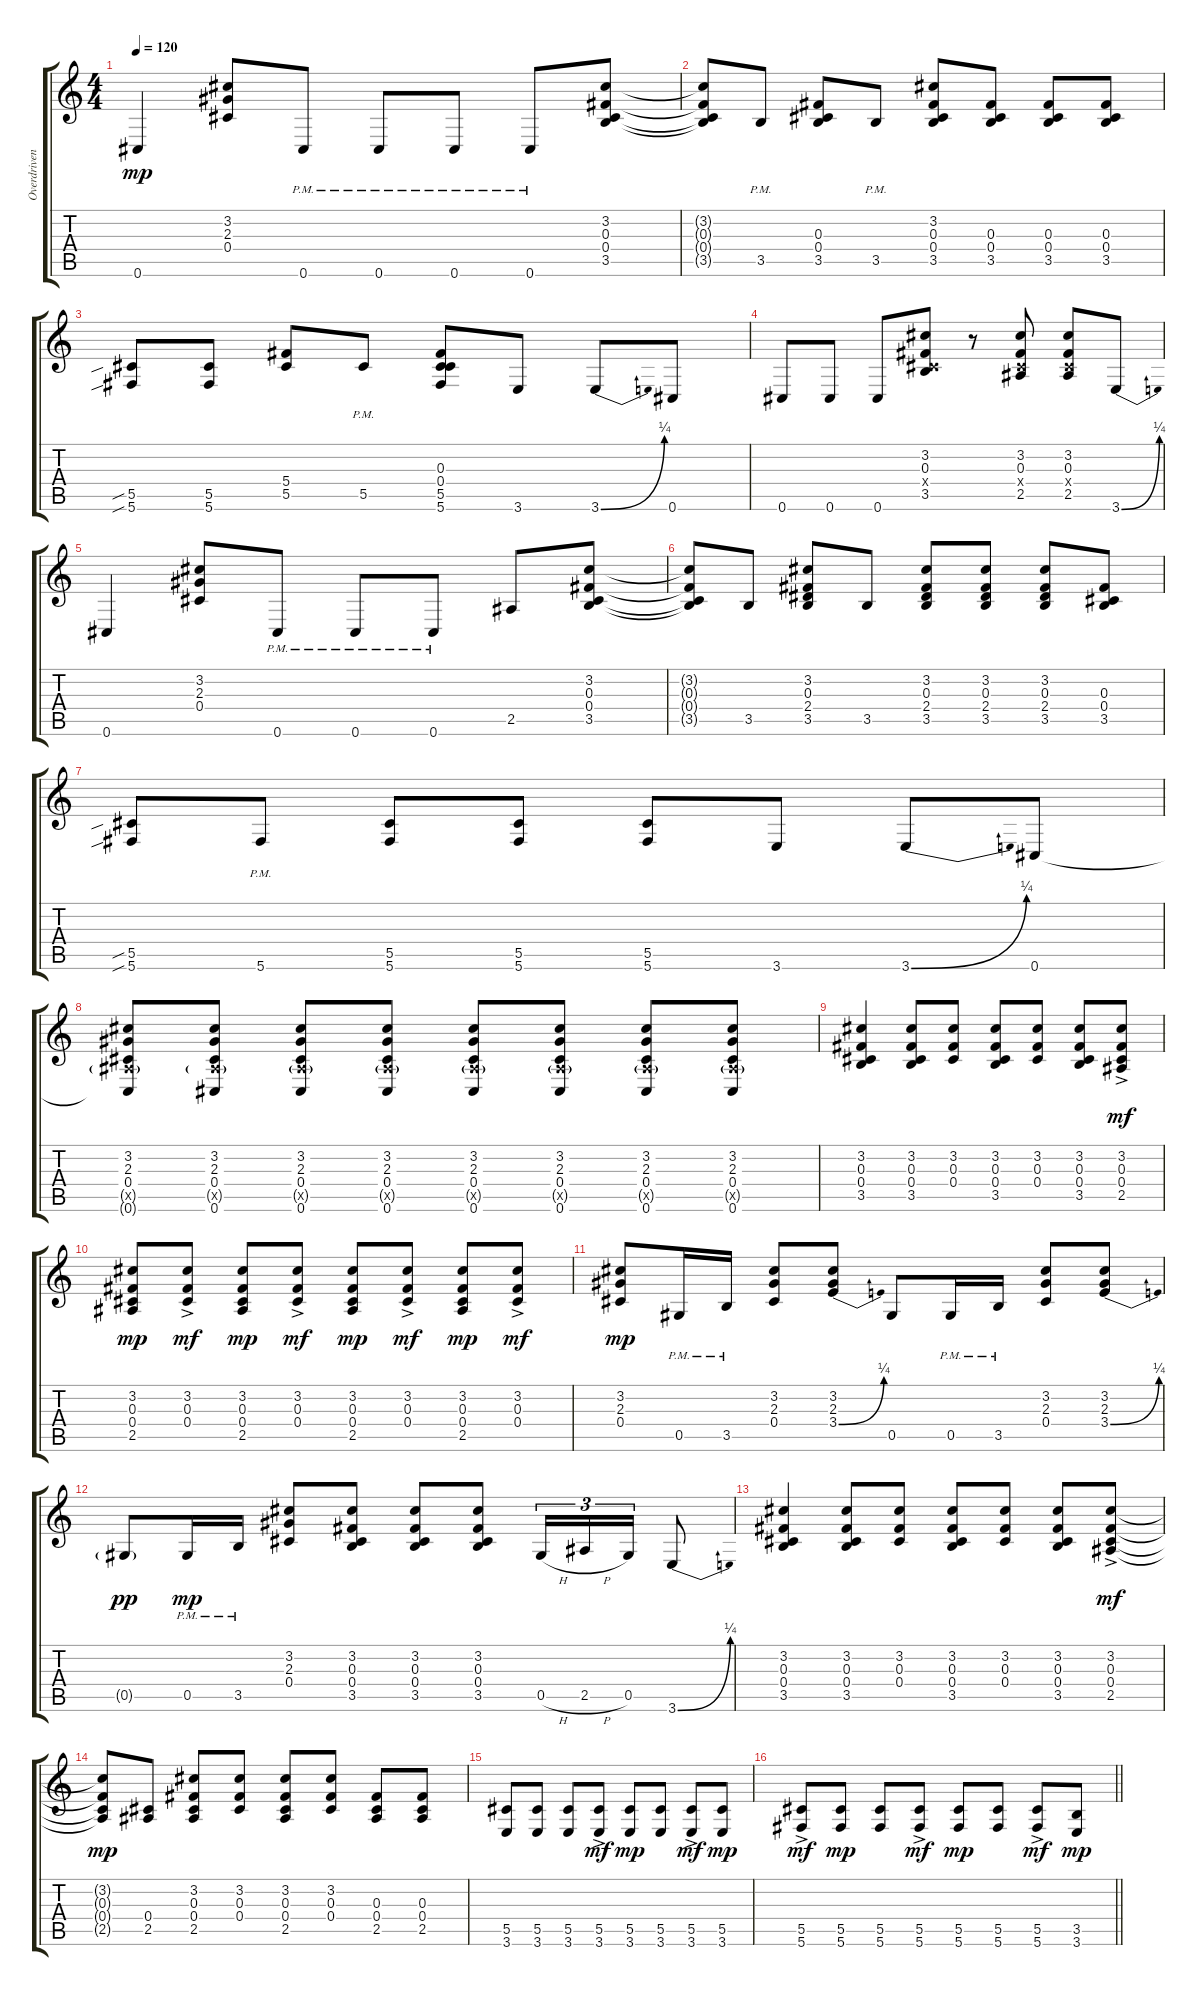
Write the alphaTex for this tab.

\track ("Overdriven - Rhythm - 6th String to Db" "Overdriven") {instrument overdrivenguitar}
\staff {score tabs}
\tuning (Eb4 Bb3 Gb3 Db3 Ab2 Db2) {hide}
\ts (4 4)
\tempo 120
\clef g2
\ks c
0.6.4{dy mp} (3.2 2.3 0.4).8 0.6{pm}.8 0.6{pm}.8 0.6{pm}.8 0.6{pm}.8 (3.2 0.3 0.4 3.5).8 |
(3.2{t} 0.3{t} 0.4{t} 3.5{t}).8 3.5{pm}.8 (0.3 0.4 3.5).8 3.5{pm}.8 (3.2 0.3 0.4 3.5).8 (0.3 0.4 3.5).8 (0.3 0.4 3.5).8 (0.3 0.4 3.5).8 |
(5.5{sib} 5.6{sib}).8 (5.5 5.6).8 (5.4 5.5).8 5.5{pm}.8 (0.3 0.4 5.5 5.6).8 3.6.8 3.6{be (bend 0 0 60 1)}.8 0.6.8 |
0.6.8 0.6.8 0.6.8 (3.2 0.3 0.4{x} 3.5).8 r.8 (3.2 0.3 0.4{x} 2.5).8 (3.2 0.3 0.4{x} 2.5).8 3.6{be (bend 0 0 60 1)}.8 |
0.6.4 (3.2 2.3 0.4).8 0.6{pm}.8 0.6{pm}.8 0.6{pm}.8 2.5.8 (3.2 0.3 0.4 3.5).8 |
(3.2{t} 0.3{t} 0.4{t} 3.5{t}).8 3.5.8 (3.2 0.3 2.4 3.5).8 3.5.8 (3.2 0.3 2.4 3.5).8 (3.2 0.3 2.4 3.5).8 (3.2 0.3 2.4 3.5).8 (0.3 0.4 3.5).8 |
(5.5{sib} 5.6{sib}).8 5.6{pm}.8 (5.5 5.6).8 (5.5 5.6).8 (5.5 5.6).8 3.6.8 3.6{be (bend 0 0 60 1)}.8 0.6.8 |
(3.2 2.3 0.4 2.5{g x} 0.6{t}).8 (3.2 2.3 0.4 2.5{g x} 0.6).8 (3.2 2.3 0.4 2.5{g x} 0.6).8 (3.2 2.3 0.4 2.5{g x} 0.6).8 (3.2 2.3 0.4 2.5{g x} 0.6).8 (3.2 2.3 0.4 2.5{g x} 0.6).8 (3.2 2.3 0.4 2.5{g x} 0.6).8 (3.2 2.3 0.4 2.5{g x} 0.6).8 |
(3.2 0.3 0.4 3.5).4 (3.2 0.3 0.4 3.5).8 (3.2 0.3 0.4).8 (3.2 0.3 0.4 3.5).8 (3.2 0.3 0.4).8 (3.2 0.3 0.4 3.5).8 (3.2{ac} 0.3{ac} 0.4{ac} 2.5{ac}).8{dy mf} |
(3.2 0.3 0.4 2.5).8{dy mp} (3.2{ac} 0.3{ac} 0.4{ac}).8{dy mf} (3.2 0.3 0.4 2.5).8{dy mp} (3.2{ac} 0.3{ac} 0.4{ac}).8{dy mf} (3.2 0.3 0.4 2.5).8{dy mp} (3.2{ac} 0.3{ac} 0.4{ac}).8{dy mf} (3.2 0.3 0.4 2.5).8{dy mp} (3.2{ac} 0.3{ac} 0.4{ac}).8{dy mf} |
(3.2 2.3 0.4).8{dy mp} 0.5{pm}.16 3.5{pm}.16 (3.2 2.3 0.4).8 (3.2 2.3 3.4{be (bend 0 0 60 1)}).8 0.5.8 0.5{pm}.16 3.5{pm}.16 (3.2 2.3 0.4).8 (3.2 2.3 3.4{be (bend 0 0 60 1)}).8 |
0.5{g}.8{dy pp} 0.5{pm}.16{dy mp} 3.5{pm}.16 (3.2 2.3 0.4).8 (3.2 0.3 0.4 3.5).8 (3.2 0.3 0.4 3.5).8 (3.2 0.3 0.4 3.5).8 0.5{h}.16{tu (3 2)} 2.5{h}.16{tu (3 2)} 0.5.16{tu (3 2)} 3.6{be (bend 0 0 60 1)}.8 |
(3.2 0.3 0.4 3.5).4 (3.2 0.3 0.4 3.5).8 (3.2 0.3 0.4).8 (3.2 0.3 0.4 3.5).8 (3.2 0.3 0.4).8 (3.2 0.3 0.4 3.5).8 (3.2{ac} 0.3{ac} 0.4{ac} 2.5{ac}).8{dy mf} |
(3.2{t} 0.3{t} 0.4{t} 2.5{t}).8{dy mp} (0.4 2.5).8 (3.2 0.3 0.4 2.5).8 (3.2 0.3 0.4).8 (3.2 0.3 0.4 2.5).8 (3.2 0.3 0.4).8 (0.3 0.4 2.5).8 (0.3 0.4 2.5).8 |
(5.5 3.6).8 (5.5 3.6).8 (5.5 3.6).8 (5.5{ac} 3.6{ac}).8{dy mf} (5.5 3.6).8{dy mp} (5.5 3.6).8 (5.5{ac} 3.6{ac}).8{dy mf} (5.5 3.6).8{dy mp} |
\barLineRight lightlight
(5.5{ac} 5.6{ac}).8{dy mf} (5.5 5.6).8{dy mp} (5.5 5.6).8 (5.5{ac} 5.6{ac}).8{dy mf} (5.5 5.6).8{dy mp} (5.5 5.6).8 (5.5{ac} 5.6{ac}).8{dy mf} (3.5 3.6).8{dy mp}
